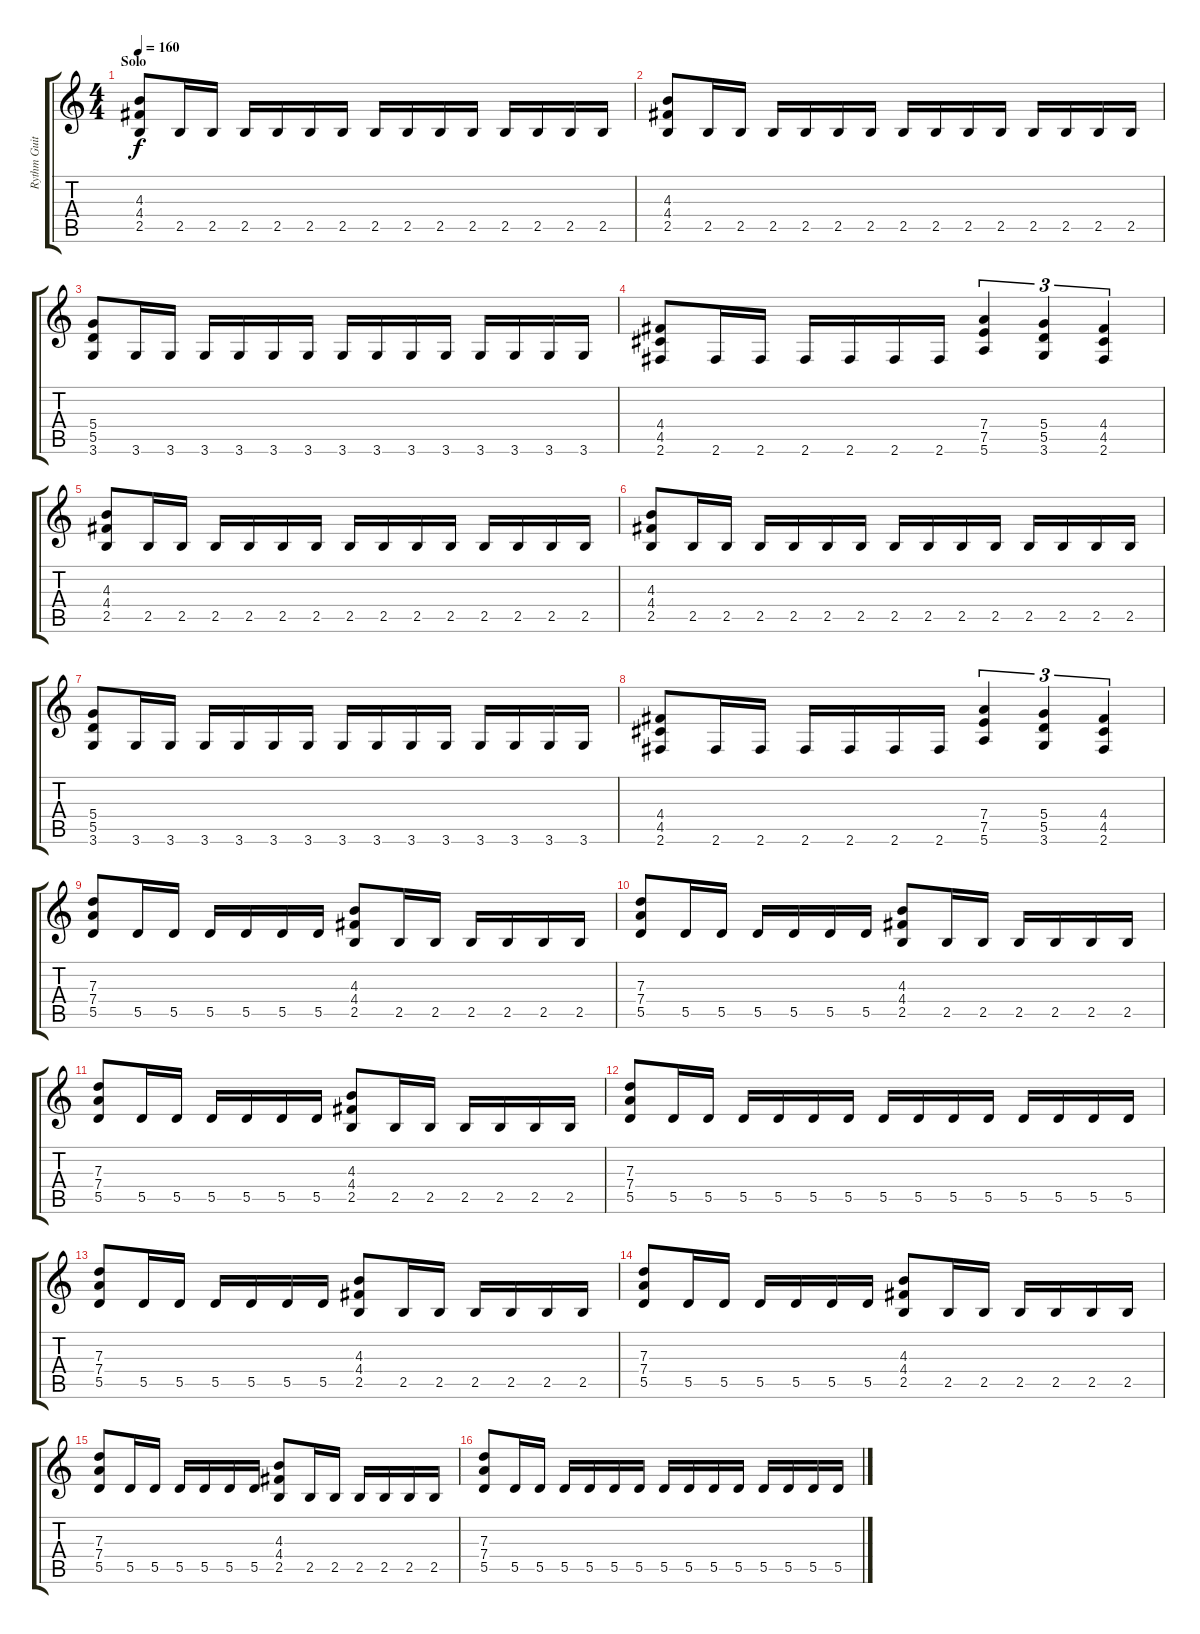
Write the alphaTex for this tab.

\track ("Rythm Guitar" "Rythm Guit") {instrument distortionguitar}
\staff {score tabs}
\tuning (E4 B3 G3 D3 A2 E2) {hide}
\ts (4 4)
\section ("" "Solo")
\tempo 160
\clef g2
\ks c
(4.3 4.4 2.5).8{dy f} 2.5.16 2.5.16 2.5.16 2.5.16 2.5.16 2.5.16 2.5.16 2.5.16 2.5.16 2.5.16 2.5.16 2.5.16 2.5.16 2.5.16 |
(4.3 4.4 2.5).8 2.5.16 2.5.16 2.5.16 2.5.16 2.5.16 2.5.16 2.5.16 2.5.16 2.5.16 2.5.16 2.5.16 2.5.16 2.5.16 2.5.16 |
(5.4 5.5 3.6).8 3.6.16 3.6.16 3.6.16 3.6.16 3.6.16 3.6.16 3.6.16 3.6.16 3.6.16 3.6.16 3.6.16 3.6.16 3.6.16 3.6.16 |
(4.4 4.5 2.6).8 2.6.16 2.6.16 2.6.16 2.6.16 2.6.16 2.6.16 (7.4 7.5 5.6).4{tu (3 2)} (5.4 5.5 3.6).4{tu (3 2)} (4.4 4.5 2.6).4{tu (3 2)} |
(4.3 4.4 2.5).8 2.5.16 2.5.16 2.5.16 2.5.16 2.5.16 2.5.16 2.5.16 2.5.16 2.5.16 2.5.16 2.5.16 2.5.16 2.5.16 2.5.16 |
(4.3 4.4 2.5).8 2.5.16 2.5.16 2.5.16 2.5.16 2.5.16 2.5.16 2.5.16 2.5.16 2.5.16 2.5.16 2.5.16 2.5.16 2.5.16 2.5.16 |
(5.4 5.5 3.6).8 3.6.16 3.6.16 3.6.16 3.6.16 3.6.16 3.6.16 3.6.16 3.6.16 3.6.16 3.6.16 3.6.16 3.6.16 3.6.16 3.6.16 |
(4.4 4.5 2.6).8 2.6.16 2.6.16 2.6.16 2.6.16 2.6.16 2.6.16 (7.4 7.5 5.6).4{tu (3 2)} (5.4 5.5 3.6).4{tu (3 2)} (4.4 4.5 2.6).4{tu (3 2)} |
(7.3 7.4 5.5).8 5.5.16 5.5.16 5.5.16 5.5.16 5.5.16 5.5.16 (4.3 4.4 2.5).8 2.5.16 2.5.16 2.5.16 2.5.16 2.5.16 2.5.16 |
(7.3 7.4 5.5).8 5.5.16 5.5.16 5.5.16 5.5.16 5.5.16 5.5.16 (4.3 4.4 2.5).8 2.5.16 2.5.16 2.5.16 2.5.16 2.5.16 2.5.16 |
(7.3 7.4 5.5).8 5.5.16 5.5.16 5.5.16 5.5.16 5.5.16 5.5.16 (4.3 4.4 2.5).8 2.5.16 2.5.16 2.5.16 2.5.16 2.5.16 2.5.16 |
(7.3 7.4 5.5).8 5.5.16 5.5.16 5.5.16 5.5.16 5.5.16 5.5.16 5.5.16 5.5.16 5.5.16 5.5.16 5.5.16 5.5.16 5.5.16 5.5.16 |
(7.3 7.4 5.5).8 5.5.16 5.5.16 5.5.16 5.5.16 5.5.16 5.5.16 (4.3 4.4 2.5).8 2.5.16 2.5.16 2.5.16 2.5.16 2.5.16 2.5.16 |
(7.3 7.4 5.5).8 5.5.16 5.5.16 5.5.16 5.5.16 5.5.16 5.5.16 (4.3 4.4 2.5).8 2.5.16 2.5.16 2.5.16 2.5.16 2.5.16 2.5.16 |
(7.3 7.4 5.5).8 5.5.16 5.5.16 5.5.16 5.5.16 5.5.16 5.5.16 (4.3 4.4 2.5).8 2.5.16 2.5.16 2.5.16 2.5.16 2.5.16 2.5.16 |
(7.3 7.4 5.5).8 5.5.16 5.5.16 5.5.16 5.5.16 5.5.16 5.5.16 5.5.16 5.5.16 5.5.16 5.5.16 5.5.16 5.5.16 5.5.16 5.5.16
